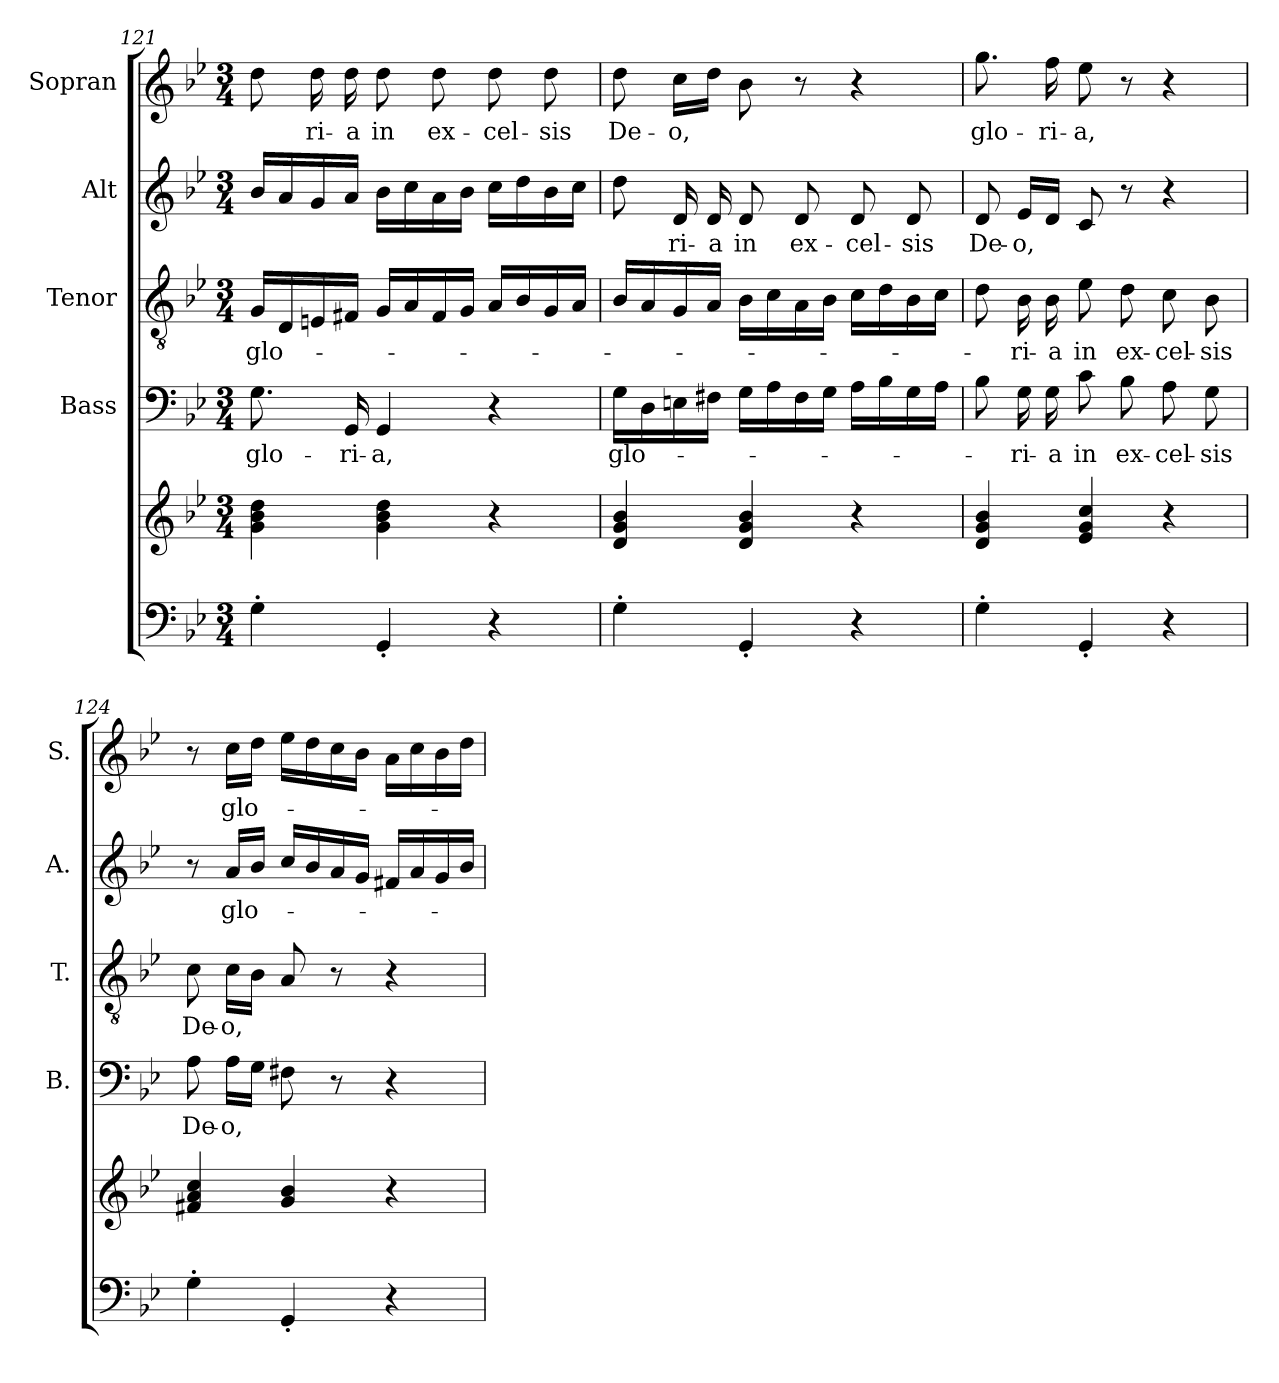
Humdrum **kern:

**kern	**kern	**kern	**text	**kern	**text	**kern	**text	**kern	**text
*part5	*part5	*part4	*part4	*part3	*part3	*part2	*part2	*part1	*part1
*staff6	*staff5	*staff4	*staff4	*staff3	*staff3	*staff2	*staff2	*staff1	*staff1
*	*	*I"Bass	*	*I"Tenor	*	*I"Alt	*	*I"Sopran	*
*	*	*I'B.	*	*I'T.	*	*I'A.	*	*I'S.	*
*clefF4	*clefG2	*clefF4	*	*clefGv2	*	*clefG2	*	*clefG2	*
*k[b-e-]	*k[b-e-]	*k[b-e-]	*	*k[b-e-]	*	*k[b-e-]	*	*k[b-e-]	*
*B-:	*B-:	*B-:	*	*B-:	*	*B-:	*	*B-:	*
*M3/4	*M3/4	*M3/4	*	*M3/4	*	*M3/4	*	*M3/4	*
=121	=121	=121	=121	=121	=121	=121	=121	=121	=121
!	!	!	!LO:LY:b	!	!LO:LY:b	!	!	!	!
4G'>\	4g\ 4b-\ 4dd\	8.G\	glo-	16G/LL	glo-	16b-/LL	.	8dd\	.
.	.	.	.	16D/	.	16a/	.	.	.
!	!	!	!	!	!	!	!	!	!LO:LY:b
.	.	.	.	16En/	.	16g/	.	16dd\	-ri-
!	!	!	!LO:LY:b	!	!	!	!	!	!LO:LY:b
.	.	16GG/	-ri-	16F#X/JJ	.	16a/JJ	.	16dd\	-a
!	!	!	!LO:LY:b	!	!	!	!	!	!LO:LY:b
4GG'</	4g\ 4b-\ 4dd\	4GG/	-a,	16G/LL	.	16b-\LL	.	8dd\	in
.	.	.	.	16A/	.	16cc\	.	.	.
!	!	!	!	!	!	!	!	!	!LO:LY:b
.	.	.	.	16F#/	.	16a\	.	8dd\	ex-
.	.	.	.	16G/JJ	.	16b-\JJ	.	.	.
!	!	!	!	!	!	!	!	!	!LO:LY:b
4r	4r	4r	.	16A/LL	.	16cc\LL	.	8dd\	-cel-
.	.	.	.	16B-/	.	16dd\	.	.	.
!	!	!	!	!	!	!	!	!	!LO:LY:b
.	.	.	.	16G/	.	16b-\	.	8dd\	-sis
.	.	.	.	16A/JJ	.	16cc\JJ	.	.	.
!!LO:LB:g=z
=122	=122	=122	=122	=122	=122	=122	=122	=122	=122
!	!	!	!LO:LY:b	!	!	!	!	!	!LO:LY:b
4G'>\	4d/ 4g/ 4b-/	16G\LL	glo-	16B-/LL	.	8dd\	.	8dd\	De-
.	.	16D\	.	16A/	.	.	.	.	.
!	!	!	!	!	!	!	!LO:LY:b	!	!LO:LY:b
.	.	16En\	.	16G/	.	16d/	-ri-	16cc\LL	-o,
!	!	!	!	!	!	!	!LO:LY:b	!	!
.	.	16F#X\JJ	.	16A/JJ	.	16d/	-a	16dd\JJ	.
!	!	!	!	!	!	!	!LO:LY:b	!	!
4GG'</	4d/ 4g/ 4b-/	16G\LL	.	16B-\LL	.	8d/	in	8b-\	.
.	.	16A\	.	16c\	.	.	.	.	.
!	!	!	!	!	!	!	!LO:LY:b	!	!
.	.	16F#\	.	16A\	.	8d/	ex-	8r	.
.	.	16G\JJ	.	16B-\JJ	.	.	.	.	.
!	!	!	!	!	!	!	!LO:LY:b	!	!
4r	4r	16A\LL	.	16c\LL	.	8d/	-cel-	4r	.
.	.	16B-\	.	16d\	.	.	.	.	.
!	!	!	!	!	!	!	!LO:LY:b	!	!
.	.	16G\	.	16B-\	.	8d/	-sis	.	.
.	.	16A\JJ	.	16c\JJ	.	.	.	.	.
=123	=123	=123	=123	=123	=123	=123	=123	=123	=123
!	!	!	!	!	!	!	!LO:LY:b	!	!LO:LY:b
4G'>\	4d/ 4g/ 4b-/	8B-\	.	8d\	.	8d/	De-	8.gg\	glo-
!	!	!	!LO:LY:b	!	!LO:LY:b	!	!LO:LY:b	!	!
.	.	16G\	-ri-	16B-\	-ri-	16e-/LL	-o,	.	.
!	!	!	!LO:LY:b	!	!LO:LY:b	!	!	!	!LO:LY:b
.	.	16G\	-a	16B-\	-a	16d/JJ	.	16ff\	-ri-
!	!	!	!LO:LY:b	!	!LO:LY:b	!	!	!	!LO:LY:b
4GG'</	4e-/ 4g/ 4cc/	8c\	in	8e-\	in	8c/	.	8ee-\	-a,
!	!	!	!LO:LY:b	!	!LO:LY:b	!	!	!	!
.	.	8B-\	ex-	8d\	ex-	8r	.	8r	.
!	!	!	!LO:LY:b	!	!LO:LY:b	!	!	!	!
4r	4r	8A\	-cel-	8c\	-cel-	4r	.	4r	.
!	!	!	!LO:LY:b	!	!LO:LY:b	!	!	!	!
.	.	8G\	-sis	8B-\	-sis	.	.	.	.
=124	=124	=124	=124	=124	=124	=124	=124	=124	=124
!	!	!	!LO:LY:b	!	!LO:LY:b	!	!	!	!
4G'>\	4f#X/ 4a/ 4cc/	8A\	De-	8c\	De-	8r	.	8r	.
!	!	!	!LO:LY:b	!	!LO:LY:b	!	!LO:LY:b	!	!LO:LY:b
.	.	16A\LL	-o,	16c\LL	-o,	16a/LL	glo-	16cc\LL	glo-
.	.	16G\JJ	.	16B-\JJ	.	16b-/JJ	.	16dd\JJ	.
4GG'</	4g/ 4b-/	8F#X\	.	8A/	.	16cc/LL	.	16ee-\LL	.
.	.	.	.	.	.	16b-/	.	16dd\	.
.	.	8r	.	8r	.	16a/	.	16cc\	.
.	.	.	.	.	.	16g/JJ	.	16b-\JJ	.
4r	4r	4r	.	4r	.	16f#X/LL	.	16a\LL	.
.	.	.	.	.	.	16a/	.	16cc\	.
.	.	.	.	.	.	16g/	.	16b-\	.
.	.	.	.	.	.	16b-/JJ	.	16dd\JJ	.
=	=	=	=	=	=	=	=	=	=
*-	*-	*-	*-	*-	*-	*-	*-	*-	*-
